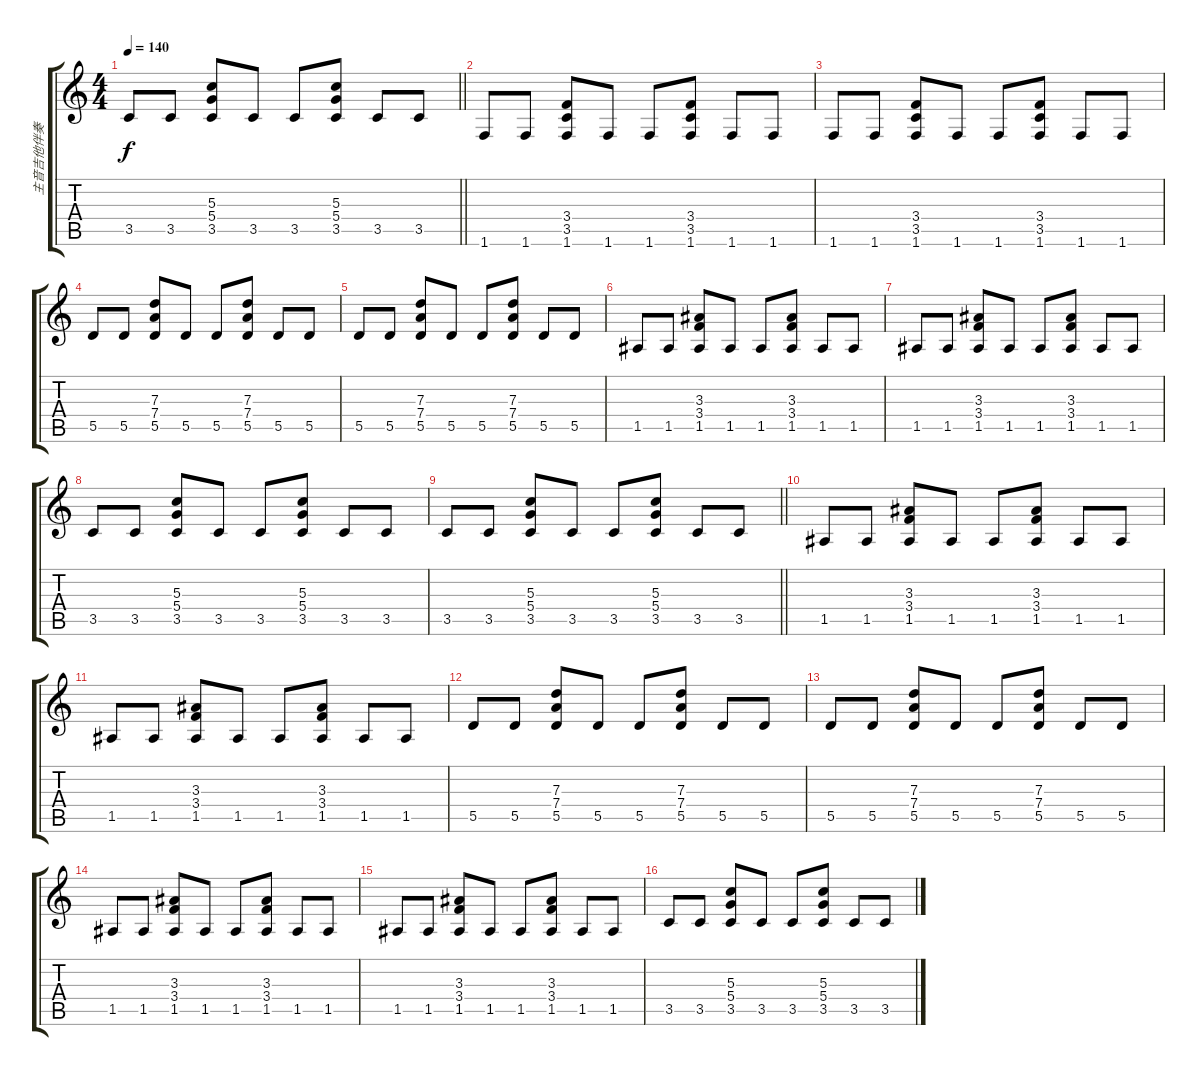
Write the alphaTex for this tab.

\track ("主音吉他伴奏" "主音吉他伴奏") {instrument distortionguitar}
\staff {score tabs}
\tuning (E4 B3 G3 D3 A2 E2) {hide}
\ts (4 4)
\tempo 140
\clef g2
\barLineRight lightlight
\ks c
3.5.8{dy f} 3.5.8 (5.3 5.4 3.5).8 3.5.8 3.5.8 (5.3 5.4 3.5).8 3.5.8 3.5.8 |
1.6.8 1.6.8 (3.4 3.5 1.6).8 1.6.8 1.6.8 (3.4 3.5 1.6).8 1.6.8 1.6.8 |
1.6.8 1.6.8 (3.4 3.5 1.6).8 1.6.8 1.6.8 (3.4 3.5 1.6).8 1.6.8 1.6.8 |
5.5.8 5.5.8 (7.3 7.4 5.5).8 5.5.8 5.5.8 (7.3 7.4 5.5).8 5.5.8 5.5.8 |
5.5.8 5.5.8 (7.3 7.4 5.5).8 5.5.8 5.5.8 (7.3 7.4 5.5).8 5.5.8 5.5.8 |
1.5.8 1.5.8 (3.3 3.4 1.5).8 1.5.8 1.5.8 (3.3 3.4 1.5).8 1.5.8 1.5.8 |
1.5.8 1.5.8 (3.3 3.4 1.5).8 1.5.8 1.5.8 (3.3 3.4 1.5).8 1.5.8 1.5.8 |
3.5.8 3.5.8 (5.3 5.4 3.5).8 3.5.8 3.5.8 (5.3 5.4 3.5).8 3.5.8 3.5.8 |
\barLineRight lightlight
3.5.8 3.5.8 (5.3 5.4 3.5).8 3.5.8 3.5.8 (5.3 5.4 3.5).8 3.5.8 3.5.8 |
1.5.8 1.5.8 (3.3 3.4 1.5).8 1.5.8 1.5.8 (3.3 3.4 1.5).8 1.5.8 1.5.8 |
1.5.8 1.5.8 (3.3 3.4 1.5).8 1.5.8 1.5.8 (3.3 3.4 1.5).8 1.5.8 1.5.8 |
5.5.8 5.5.8 (7.3 7.4 5.5).8 5.5.8 5.5.8 (7.3 7.4 5.5).8 5.5.8 5.5.8 |
5.5.8 5.5.8 (7.3 7.4 5.5).8 5.5.8 5.5.8 (7.3 7.4 5.5).8 5.5.8 5.5.8 |
1.5.8 1.5.8 (3.3 3.4 1.5).8 1.5.8 1.5.8 (3.3 3.4 1.5).8 1.5.8 1.5.8 |
1.5.8 1.5.8 (3.3 3.4 1.5).8 1.5.8 1.5.8 (3.3 3.4 1.5).8 1.5.8 1.5.8 |
3.5.8 3.5.8 (5.3 5.4 3.5).8 3.5.8 3.5.8 (5.3 5.4 3.5).8 3.5.8 3.5.8
